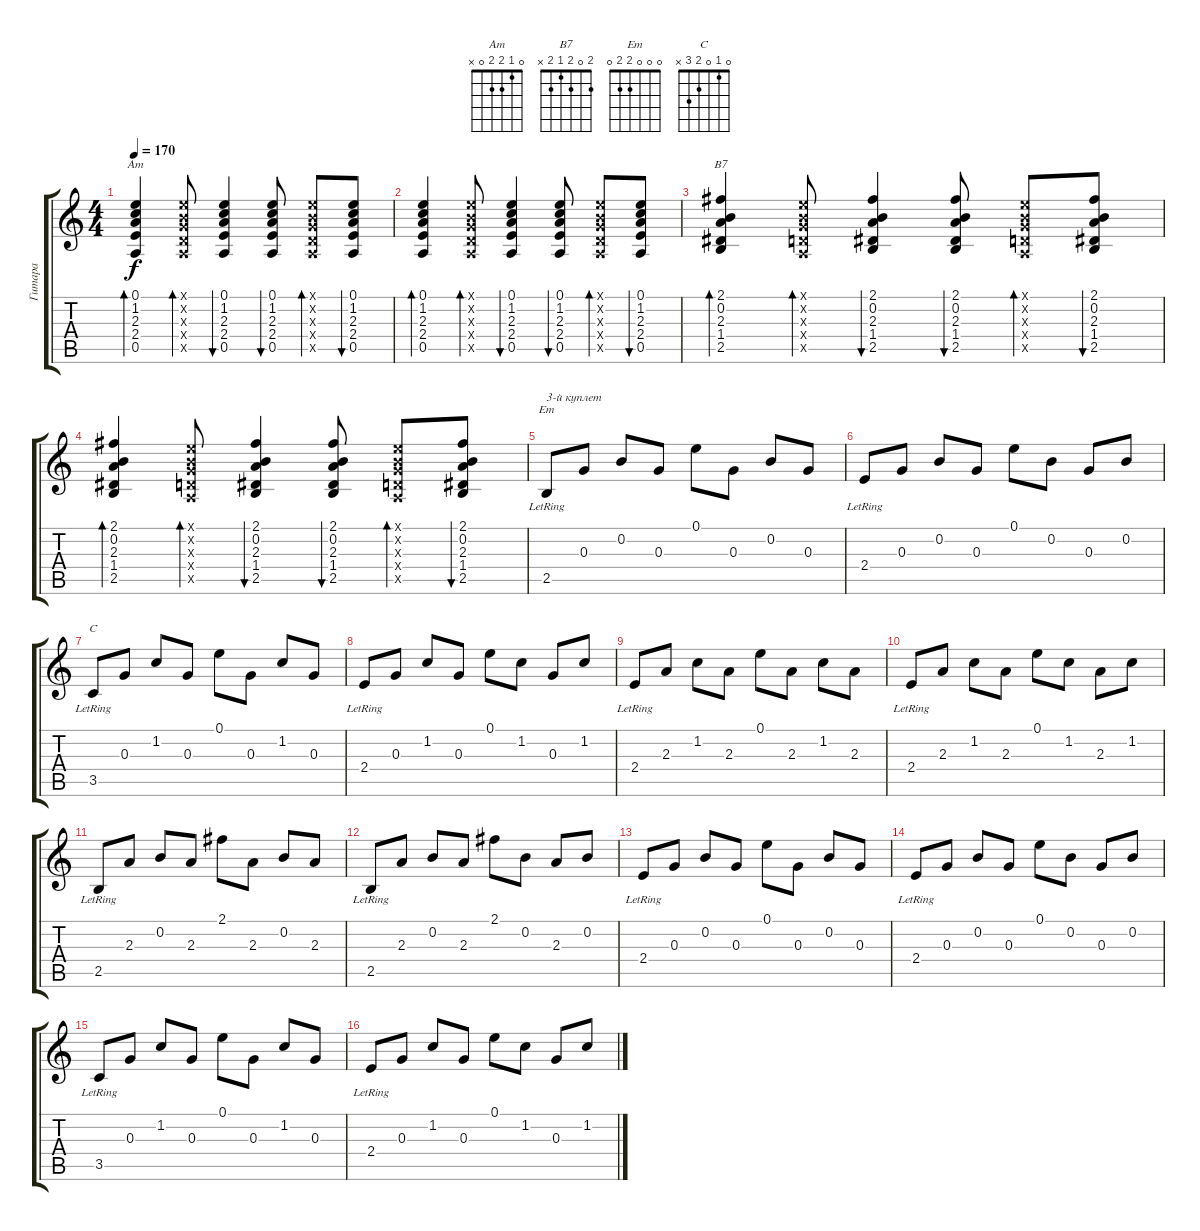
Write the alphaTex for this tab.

\track ("Гитара" "Гитара") {instrument acousticguitarsteel}
\staff {score tabs}
\tuning (E4 B3 G3 D3 A2 E2) {hide}
\chord ("Am" 0 1 2 2 0 x)
\chord ("B7" 2 0 2 1 2 x)
\chord ("Em" 0 0 0 2 2 0)
\chord ("C" 0 1 0 2 3 x)
\ts (4 4)
\tempo 170
\clef g2
\ks c
(0.1 1.2 2.3 2.4 0.5).4{bd 60 ch "Am" dy f} (0.1{x} 0.2{x} 0.3{x} 0.4{x} 0.5{x}).8{bd 60} (0.1 1.2 2.3 2.4 0.5).4{bu 60} (0.1 1.2 2.3 2.4 0.5).8{bu 60} (0.1{x} 0.2{x} 0.3{x} 0.4{x} 0.5{x}).8{bd 60} (0.1 1.2 2.3 2.4 0.5).8{bu 60} |
(0.1 1.2 2.3 2.4 0.5).4{bd 60} (0.1{x} 0.2{x} 0.3{x} 0.4{x} 0.5{x}).8{bd 60} (0.1 1.2 2.3 2.4 0.5).4{bu 60} (0.1 1.2 2.3 2.4 0.5).8{bu 60} (0.1{x} 0.2{x} 0.3{x} 0.4{x} 0.5{x}).8{bd 60} (0.1 1.2 2.3 2.4 0.5).8{bu 60} |
(2.1 0.2 2.3 1.4 2.5).4{bd 60 ch "B7"} (0.1{x} 0.2{x} 0.3{x} 0.4{x} 0.5{x}).8{bd 60} (2.1 0.2 2.3 1.4 2.5).4{bu 60} (2.1 0.2 2.3 1.4 2.5).8{bu 60} (0.1{x} 0.2{x} 0.3{x} 0.4{x} 0.5{x}).8{bd 60} (2.1 0.2 2.3 1.4 2.5).8{bu 60} |
(2.1 0.2 2.3 1.4 2.5).4{bd 60} (0.1{x} 0.2{x} 0.3{x} 0.4{x} 0.5{x}).8{bd 60} (2.1 0.2 2.3 1.4 2.5).4{bu 60} (2.1 0.2 2.3 1.4 2.5).8{bu 60} (0.1{x} 0.2{x} 0.3{x} 0.4{x} 0.5{x}).8{bd 60} (2.1 0.2 2.3 1.4 2.5).8{bu 60} |
2.5{lr}.8{ch "Em" txt "3-й куплет"} 0.3.8 0.2.8 0.3.8 0.1.8 0.3.8 0.2.8 0.3.8 |
2.4{lr}.8 0.3.8 0.2.8 0.3.8 0.1.8 0.2.8 0.3.8 0.2.8 |
3.5{lr}.8{ch "C"} 0.3.8 1.2.8 0.3.8 0.1.8 0.3.8 1.2.8 0.3.8 |
2.4{lr}.8 0.3.8 1.2.8 0.3.8 0.1.8 1.2.8 0.3.8 1.2.8 |
2.4{lr}.8 2.3.8 1.2.8 2.3.8 0.1.8 2.3.8 1.2.8 2.3.8 |
2.4{lr}.8 2.3.8 1.2.8 2.3.8 0.1.8 1.2.8 2.3.8 1.2.8 |
2.5{lr}.8 2.3.8 0.2.8 2.3.8 2.1.8 2.3.8 0.2.8 2.3.8 |
2.5{lr}.8 2.3.8 0.2.8 2.3.8 2.1.8 0.2.8 2.3.8 0.2.8 |
2.4{lr}.8 0.3.8 0.2.8 0.3.8 0.1.8 0.3.8 0.2.8 0.3.8 |
2.4{lr}.8 0.3.8 0.2.8 0.3.8 0.1.8 0.2.8 0.3.8 0.2.8 |
3.5{lr}.8 0.3.8 1.2.8 0.3.8 0.1.8 0.3.8 1.2.8 0.3.8 |
2.4{lr}.8 0.3.8 1.2.8 0.3.8 0.1.8 1.2.8 0.3.8 1.2.8
